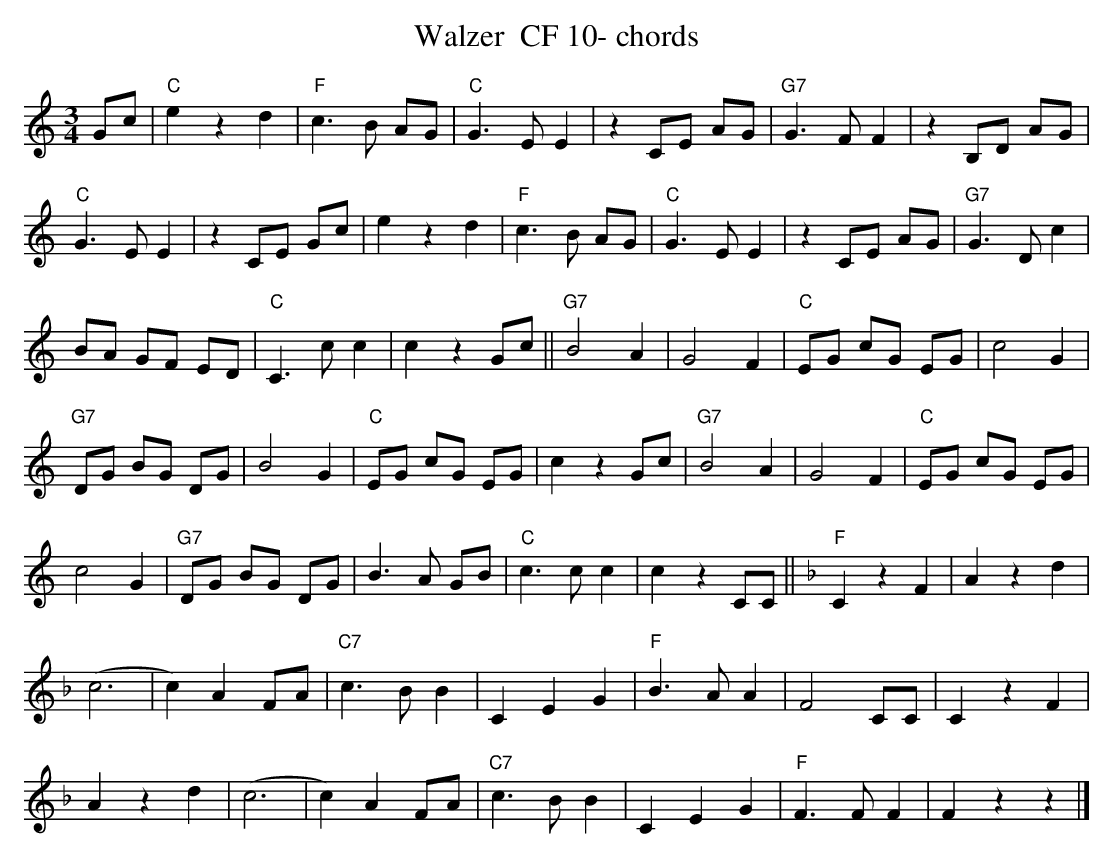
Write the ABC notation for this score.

X:1
T:Walzer  CF 10- chords
M:3/4
L:1/8
K:Cmaj%%MIDI gchordon
Gc | "C"e2z2d2 | "F"c3B AG | "C"G3EE2 | z2CE AG | "G7"G3FF2 | z2B,D AG |
"C"G3EE2 | z2CE Gc | e2z2d2 | "F"c3B AG | "C"G3EE2 | z2CE AG | "G7"G3Dc2 |
BA GF ED | "C"C3cc2 | c2z2Gc || "G7"B4A2 | G4F2 | "C"EG cG EG | c4G2 |
"G7"DG BG DG | B4G2 | "C"EG cG EG | c2z2Gc | "G7"B4A2 | G4F2 | "C"EG cG EG |
c4G2 | "G7"DG BG DG | B3A GB | "C"c3cc2 | c2z2 CC || [K:Fmaj] [L:1/4] "F"CzF | Azd |
(c3 | c)A F/2A/2 | "C7"c>BB | CEG | "F"B>AA | F2 C/2C/2 | CzF |
Azd | (c3 | c)A F/2A/2 | "C7"c>BB | CEG | "F"F>FF | Fzz |]
